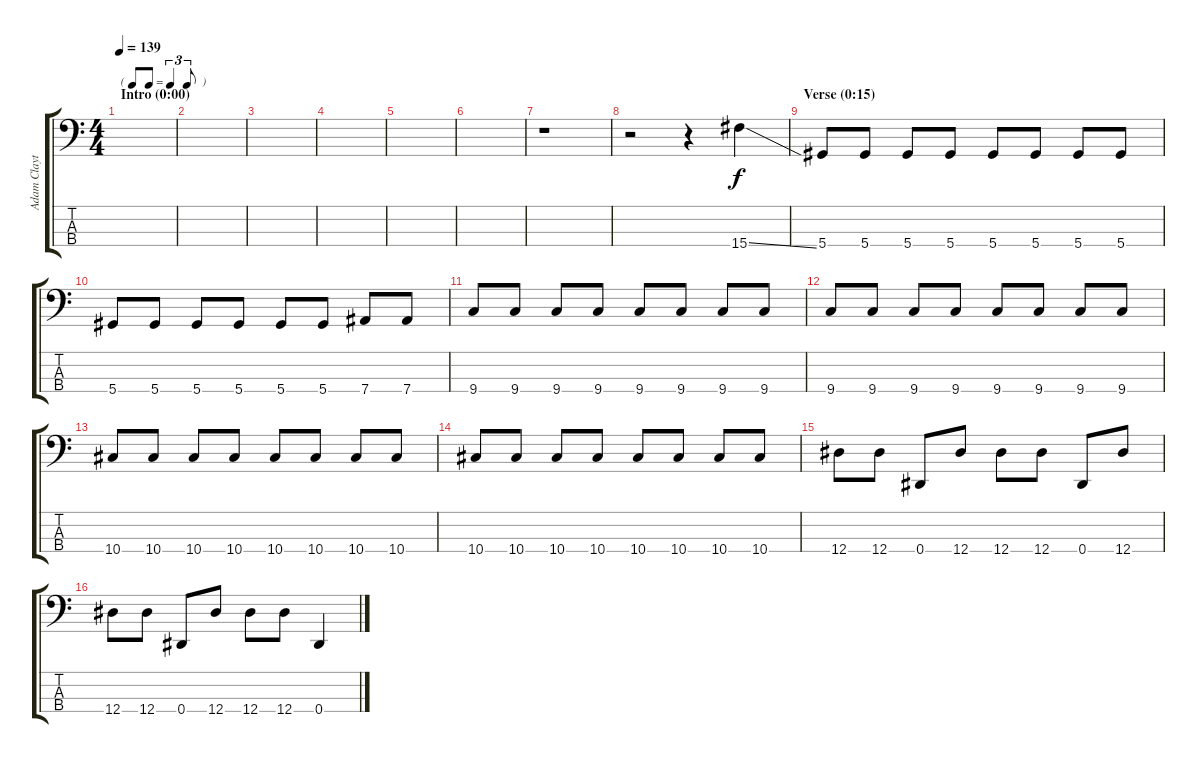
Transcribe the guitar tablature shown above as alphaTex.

\track ("Adam Clayton" "Adam Clayt") {instrument electricbassfinger}
\staff {score tabs}
\tuning (Gb2 Db2 Ab1 Eb1) {hide}
\ts (4 4)
\tf triplet8th
\section ("" "Intro (0:00)")
\tempo 139
\clef f4
\ks c
|
|
|
|
|
|
r.1 |
r.2 r.4 15.4{ss}.4 |
\section ("" "Verse (0:15)")
5.4.8 5.4.8 5.4.8 5.4.8 5.4.8 5.4.8 5.4.8 5.4.8 |
5.4.8 5.4.8 5.4.8 5.4.8 5.4.8 5.4.8 7.4.8 7.4.8 |
9.4.8 9.4.8 9.4.8 9.4.8 9.4.8 9.4.8 9.4.8 9.4.8 |
9.4.8 9.4.8 9.4.8 9.4.8 9.4.8 9.4.8 9.4.8 9.4.8 |
10.4.8 10.4.8 10.4.8 10.4.8 10.4.8 10.4.8 10.4.8 10.4.8 |
10.4.8 10.4.8 10.4.8 10.4.8 10.4.8 10.4.8 10.4.8 10.4.8 |
12.4.8 12.4.8 0.4.8 12.4.8 12.4.8 12.4.8 0.4.8 12.4.8 |
12.4.8 12.4.8 0.4.8 12.4.8 12.4.8 12.4.8 0.4.4
